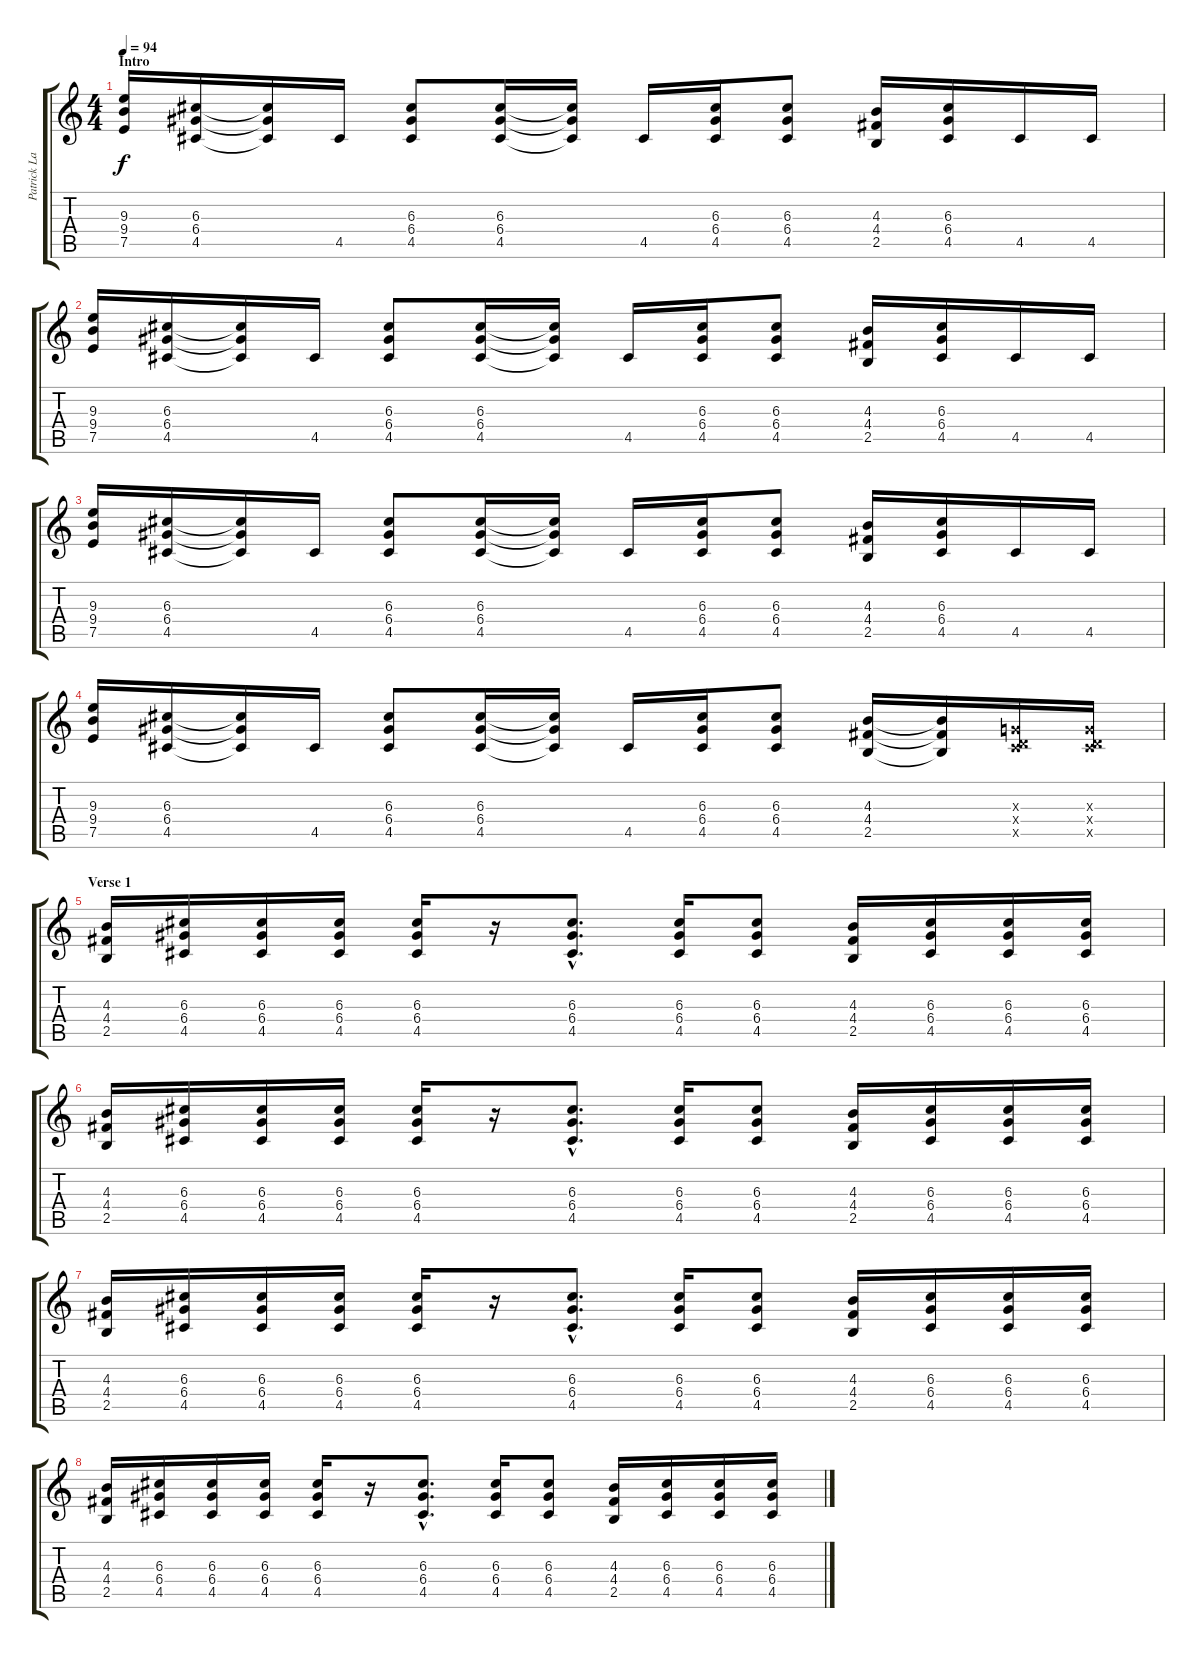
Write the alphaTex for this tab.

\track ("Patrick Lachman" "Patrick La") {instrument distortionguitar}
\staff {score tabs}
\tuning (E4 B3 G3 D3 A2 D2) {hide}
\ts (4 4)
\section ("" "Intro")
\tempo 94
\clef g2
\ks c
(9.3 9.4 7.5).16{dy f instrument distortionguitar} (6.3 6.4 4.5).16 (6.3{t} 6.4{t} 4.5{t}).16 4.5.16 (6.3 6.4 4.5).8 (6.3 6.4 4.5).16 (6.3{t} 6.4{t} 4.5{t}).16 4.5.16 (6.3 6.4 4.5).16 (6.3 6.4 4.5).8 (4.3 4.4 2.5).16 (6.3 6.4 4.5).16 4.5.16 4.5.16 |
(9.3 9.4 7.5).16 (6.3 6.4 4.5).16 (6.3{t} 6.4{t} 4.5{t}).16 4.5.16 (6.3 6.4 4.5).8 (6.3 6.4 4.5).16 (6.3{t} 6.4{t} 4.5{t}).16 4.5.16 (6.3 6.4 4.5).16 (6.3 6.4 4.5).8 (4.3 4.4 2.5).16 (6.3 6.4 4.5).16 4.5.16 4.5.16 |
(9.3 9.4 7.5).16 (6.3 6.4 4.5).16 (6.3{t} 6.4{t} 4.5{t}).16 4.5.16 (6.3 6.4 4.5).8 (6.3 6.4 4.5).16 (6.3{t} 6.4{t} 4.5{t}).16 4.5.16 (6.3 6.4 4.5).16 (6.3 6.4 4.5).8 (4.3 4.4 2.5).16 (6.3 6.4 4.5).16 4.5.16 4.5.16 |
(9.3 9.4 7.5).16 (6.3 6.4 4.5).16 (6.3{t} 6.4{t} 4.5{t}).16 4.5.16 (6.3 6.4 4.5).8 (6.3 6.4 4.5).16 (6.3{t} 6.4{t} 4.5{t}).16 4.5.16 (6.3 6.4 4.5).16 (6.3 6.4 4.5).8 (4.3 4.4 2.5).16 (4.3{t} 4.4{t} 2.5{t}).16 (0.3{x} 0.4{x} 4.5{x}).16 (0.3{x} 0.4{x} 4.5{x}).16 |
\section ("" "Verse 1")
(4.3 4.4 2.5).16 (6.3 6.4 4.5).16 (6.3 6.4 4.5).16 (6.3 6.4 4.5).16 (6.3 6.4 4.5).16 r.16 (6.3{hac} 6.4{hac} 4.5{hac}).8{d} (6.3 6.4 4.5).16 (6.3 6.4 4.5).8 (4.3 4.4 2.5).16 (6.3 6.4 4.5).16 (6.3 6.4 4.5).16 (6.3 6.4 4.5).16 |
(4.3 4.4 2.5).16 (6.3 6.4 4.5).16 (6.3 6.4 4.5).16 (6.3 6.4 4.5).16 (6.3 6.4 4.5).16 r.16 (6.3{hac} 6.4{hac} 4.5{hac}).8{d} (6.3 6.4 4.5).16 (6.3 6.4 4.5).8 (4.3 4.4 2.5).16 (6.3 6.4 4.5).16 (6.3 6.4 4.5).16 (6.3 6.4 4.5).16 |
(4.3 4.4 2.5).16 (6.3 6.4 4.5).16 (6.3 6.4 4.5).16 (6.3 6.4 4.5).16 (6.3 6.4 4.5).16 r.16 (6.3{hac} 6.4{hac} 4.5{hac}).8{d} (6.3 6.4 4.5).16 (6.3 6.4 4.5).8 (4.3 4.4 2.5).16 (6.3 6.4 4.5).16 (6.3 6.4 4.5).16 (6.3 6.4 4.5).16 |
(4.3 4.4 2.5).16 (6.3 6.4 4.5).16 (6.3 6.4 4.5).16 (6.3 6.4 4.5).16 (6.3 6.4 4.5).16 r.16 (6.3{hac} 6.4{hac} 4.5{hac}).8{d} (6.3 6.4 4.5).16 (6.3 6.4 4.5).8 (4.3 4.4 2.5).16 (6.3 6.4 4.5).16 (6.3 6.4 4.5).16 (6.3 6.4 4.5).16
